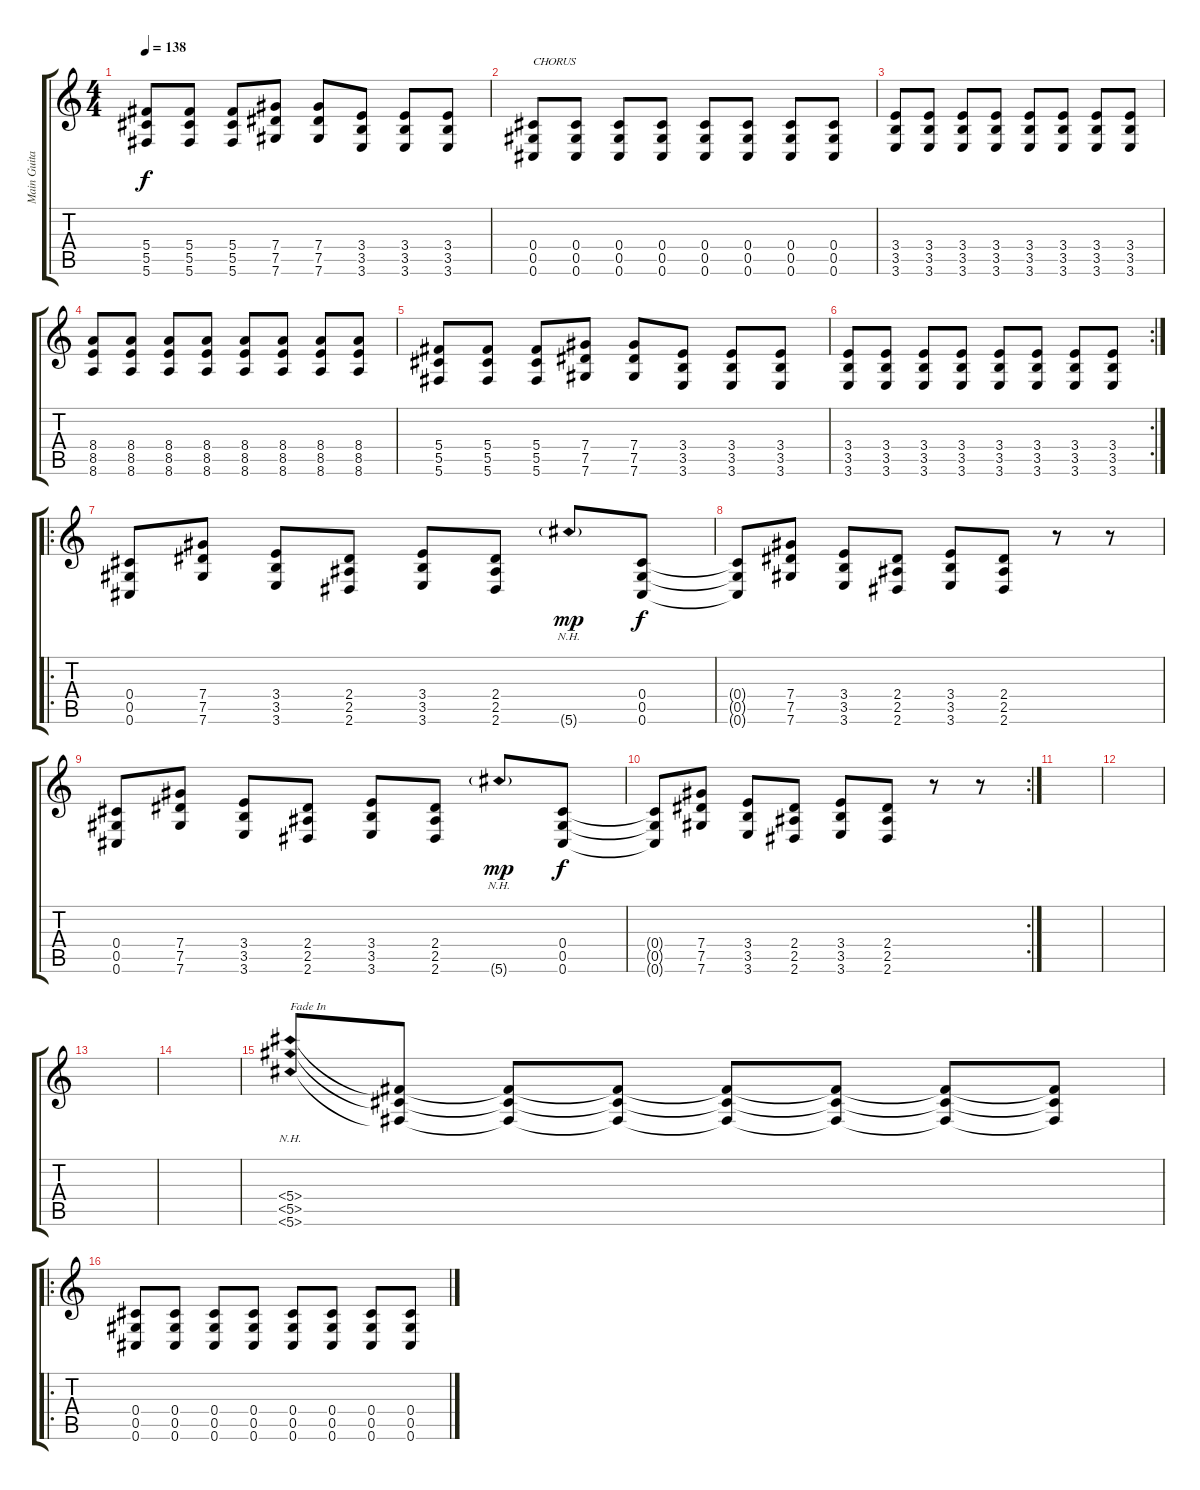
\track ("Main Guitar (Brad Delson)" "Main Guita") {instrument distortionguitar}
\staff {score tabs}
\tuning (Eb4 Bb3 Gb3 Db3 Ab2 Db2) {hide}
\ts (4 4)
\tempo 138
\clef g2
\ks c
(5.4 5.5 5.6).8{dy f} (5.4 5.5 5.6).8 (5.4 5.5 5.6).8 (7.4 7.5 7.6).8 (7.4 7.5 7.6).8 (3.4 3.5 3.6).8 (3.4 3.5 3.6).8 (3.4 3.5 3.6).8 |
(0.4 0.5 0.6).8{txt "CHORUS"} (0.4 0.5 0.6).8 (0.4 0.5 0.6).8 (0.4 0.5 0.6).8 (0.4 0.5 0.6).8 (0.4 0.5 0.6).8 (0.4 0.5 0.6).8 (0.4 0.5 0.6).8 |
(3.4 3.5 3.6).8 (3.4 3.5 3.6).8 (3.4 3.5 3.6).8 (3.4 3.5 3.6).8 (3.4 3.5 3.6).8 (3.4 3.5 3.6).8 (3.4 3.5 3.6).8 (3.4 3.5 3.6).8 |
(8.4 8.5 8.6).8 (8.4 8.5 8.6).8 (8.4 8.5 8.6).8 (8.4 8.5 8.6).8 (8.4 8.5 8.6).8 (8.4 8.5 8.6).8 (8.4 8.5 8.6).8 (8.4 8.5 8.6).8 |
(5.4 5.5 5.6).8 (5.4 5.5 5.6).8 (5.4 5.5 5.6).8 (7.4 7.5 7.6).8 (7.4 7.5 7.6).8 (3.4 3.5 3.6).8 (3.4 3.5 3.6).8 (3.4 3.5 3.6).8 |
\rc 2
(3.4 3.5 3.6).8 (3.4 3.5 3.6).8 (3.4 3.5 3.6).8 (3.4 3.5 3.6).8 (3.4 3.5 3.6).8 (3.4 3.5 3.6).8 (3.4 3.5 3.6).8 (3.4 3.5 3.6).8 |
\ro
(0.4 0.5 0.6).8 (7.4 7.5 7.6).8 (3.4 3.5 3.6).8 (2.4 2.5 2.6).8 (3.4 3.5 3.6).8 (2.4 2.5 2.6).8 5.6{nh g}.8{dy mp} (0.4 0.5 0.6).8{dy f} |
(0.4{t} 0.5{t} 0.6{t}).8 (7.4 7.5 7.6).8 (3.4 3.5 3.6).8 (2.4 2.5 2.6).8 (3.4 3.5 3.6).8 (2.4 2.5 2.6).8 r.8 r.8 |
(0.4 0.5 0.6).8 (7.4 7.5 7.6).8 (3.4 3.5 3.6).8 (2.4 2.5 2.6).8 (3.4 3.5 3.6).8 (2.4 2.5 2.6).8 5.6{nh g}.8{dy mp} (0.4 0.5 0.6).8{dy f} |
\rc 2
(0.4{t} 0.5{t} 0.6{t}).8 (7.4 7.5 7.6).8 (3.4 3.5 3.6).8 (2.4 2.5 2.6).8 (3.4 3.5 3.6).8 (2.4 2.5 2.6).8 r.8 r.8 |
|
|
|
|
(5.4{nh} 5.5{nh} 5.6{nh}).8{txt "Fade In" volume 0} (5.4{t} 5.5{t} 5.6{t}).8{volume 2} (5.4{t} 5.5{t} 5.6{t}).8{volume 5} (5.4{t} 5.5{t} 5.6{t}).8{volume 8} (5.4{t} 5.5{t} 5.6{t}).8{volume 11} (5.4{t} 5.5{t} 5.6{t}).8{volume 13} (5.4{t} 5.5{t} 5.6{t}).8{volume 16} (5.4{t} 5.5{t} 5.6{t}).8 |
\ro
(0.4 0.5 0.6).8{volume 14} (0.4 0.5 0.6).8 (0.4 0.5 0.6).8 (0.4 0.5 0.6).8 (0.4 0.5 0.6).8 (0.4 0.5 0.6).8 (0.4 0.5 0.6).8 (0.4 0.5 0.6).8
